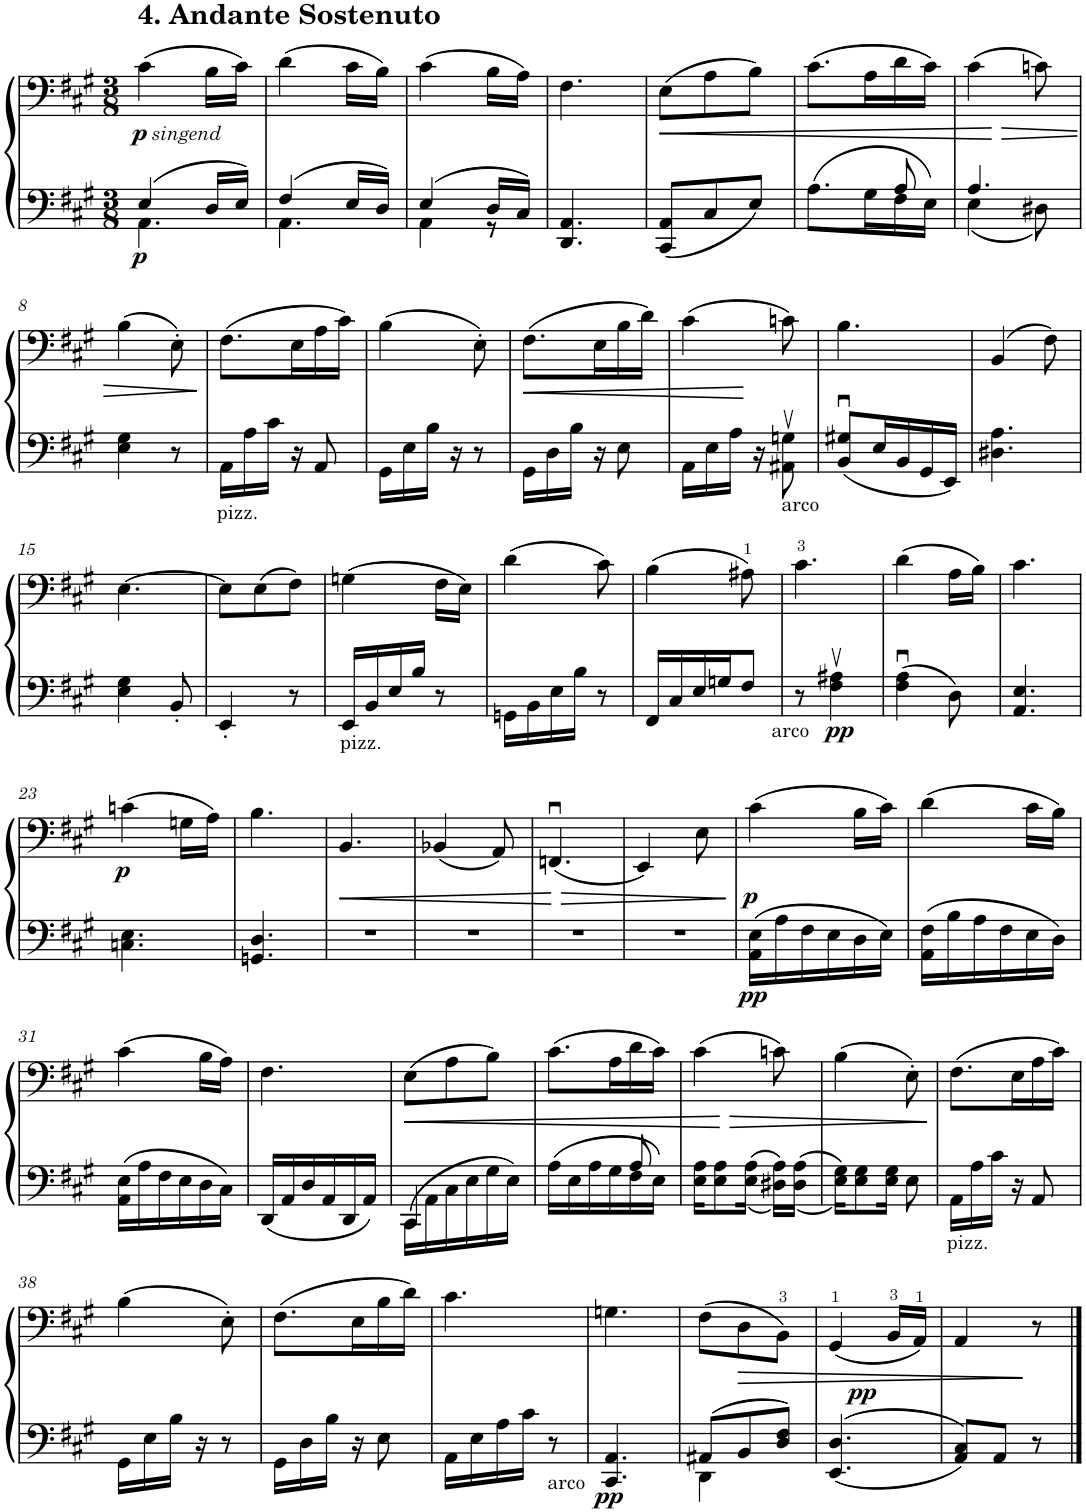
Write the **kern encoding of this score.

**kern	**dynam	**kern	**dynam
*part2	*part2	*part1	*part1
*staff2	*staff2	*staff1	*staff1
*I"Violoncello	*	*I"Violoncello	*
*I'Vc	*	*I'Vc	*
*clefF4	*	*clefF4	*
*k[f#c#g#]	*	*k[f#c#g#]	*
*M3/8	*	*M3/8	*
=1	=1	=1	=1
*^	*	*	*
!	!	!	!LO:TX:a:B:t=4. Andante Sostenuto	!
!	!	!	!LO:TX:b:i:t=singend	!
!	!	!LO:DY:b	!	!LO:DY:b
(4E/	4.AA\	p	(4c#\	p
16D/LL	.	.	16B\LL	.
16E/JJ)	.	.	16c#\JJ)	.
=2	=2	=2	=2	=2
(4F#/	4.AA\	.	(4d\	.
16E/LL	.	.	16c#\LL	.
16D/JJ)	.	.	16B\JJ)	.
=3	=3	=3	=3	=3
(4E/	4AA\	.	(4c#\	.
16D/LL	8r	.	16B\LL	.
16C#/JJ)	.	.	16A\JJ)	.
*v	*v	*	*	*
=4	=4	=4	=4
4.DD/ 4.AA/	.	4.F#\	.
=5	=5	=5	=5
!	!	!	!LO:HP:b
(8CC#/ 8AA/L	.	(8E\L	<
8C#/	.	8A\	.
8E/J)	.	8B\J)	.
=6	=6	=6	=6
*^	*	*	*
(8.A\L	4ryy	.	(8.c#\L	.
16G#\L	.	.	16A\L	.
16F#\	8A/	.	16d\	.
16E\JJ)	.	.	16c#\JJ)	.
=7	=7	=7	=7	=7
4.A/	(4E\	.	(4c#\	.
!	!	!	!	!LO:HP:n=1:b
.	8D#X\)	.	8cn\)	[ >
*v	*v	*	*	*
!!LO:LB:g=z
=8	=8	=8	=8
4E\ 4G#\	.	(4B\	.
8r	.	8E'\)	.
.	.	.	]
=9	=9	=9	=9
!LO:TX:b:t=pizz.	!	!	!
16AA\LL	.	(8.F#\L	.
16A\	.	.	.
16c#\JJ	.	.	.
16r	.	16E\L	.
8AA/	.	16A\	.
.	.	16c#\JJ)	.
=10	=10	=10	=10
16GG#\LL	.	(4B\	.
16E\	.	.	.
16B\JJ	.	.	.
16r	.	.	.
8r	.	8E'\)	.
=11	=11	=11	=11
!	!	!	!LO:HP:b
16GG#\LL	.	(8.F#\L	<
16D\	.	.	.
16B\JJ	.	.	.
16r	.	16E\L	.
8E\	.	16B\	.
.	.	16d\JJ)	.
=12	=12	=12	=12
16AA\LL	.	(4c#\	.
16E\	.	.	.
16A\JJ	.	.	.
16r	.	.	.
!LO:TX:b:t=arco	!	!	!
8AA#X\v 8Gn\v	.	8cn\)	[
=13	=13	=13	=13
(8BB/u 8G#X/uL	.	4.B\	.
16E/L	.	.	.
16BB/	.	.	.
16GG#/	.	.	.
16EE/JJ)	.	.	.
=14	=14	=14	=14
4.D#X\ 4.A\	.	(4BB/	.
.	.	8F#\)	.
!!LO:LB:g=z
=15	=15	=15	=15
4E\ 4G#\	.	[4.E\	.
8BB'/	.	.	.
=16	=16	=16	=16
4EE'/	.	8E\L]	.
.	.	(8E\	.
8r	.	8F#\J)	.
=17	=17	=17	=17
!LO:TX:b:t=pizz.	!	!	!
16EE/LL	.	(4Gn\	.
16BB/	.	.	.
16E/	.	.	.
16B/JJ	.	.	.
8r	.	16F#\LL	.
.	.	16E\JJ)	.
=18	=18	=18	=18
16GGn\LL	.	(4d\	.
16BB\	.	.	.
16E\	.	.	.
16B\JJ	.	.	.
8r	.	8c#\)	.
=19	=19	=19	=19
16FF#/LL	.	(4B\	.
16C#/	.	.	.
16E/	.	.	.
16Gn/J	.	.	.
8F#/J	.	8A#X\)	.
!LO:TX:b:t=arco	!	!	!
=20	=20	=20	=20
8r	.	4.c#\	.
!	!LO:DY:b	!	!
4F#\v 4A#X\v	pp	.	.
=21	=21	=21	=21
(4F#\u 4A\u	.	(4d\	.
8D\)	.	16A\LL	.
.	.	16B\JJ)	.
=22	=22	=22	=22
4.AA/ 4.E/	.	4.c#\	.
!!LO:LB:g=z
=23	=23	=23	=23
!	!	!	!LO:DY:b
4.Cn\ 4.E\	.	(4cn\	p
.	.	16Gn\LL	.
.	.	16A\JJ)	.
=24	=24	=24	=24
4.GGn/ 4.D/	.	4.B\	.
=25	=25	=25	=25
!	!	!	!LO:HP:b
4.r	.	4.BB/	<
=26	=26	=26	=26
4.r	.	(4BB-X/	.
.	.	8AA/)	.
=27	=27	=27	=27
4.r	.	(4.FFnu/	.
.	.	.	[
=28	=28	=28	=28
!	!	!	!LO:HP:b
4.r	.	4EE/)	>
.	.	8E\	.
.	.	.	]
=29	=29	=29	=29
!	!LO:DY:b	!	!LO:DY:b
(16AA\ 16E\LL	pp	(4c#\	p
16A\	.	.	.
16F#\	.	.	.
16E\	.	.	.
16D\	.	16B\LL	.
16E\JJ)	.	16c#\JJ)	.
=30	=30	=30	=30
(16AA\ 16F#\LL	.	(4d\	.
16B\	.	.	.
16A\	.	.	.
16F#\	.	.	.
16E\	.	16c#\LL	.
16D\JJ)	.	16B\JJ)	.
!!LO:LB:g=z
=31	=31	=31	=31
(16AA\ 16E\LL	.	(4c#\	.
16A\	.	.	.
16F#\	.	.	.
16E\	.	.	.
16D\	.	16B\LL	.
16C#\JJ)	.	16A\JJ)	.
=32	=32	=32	=32
(16DD/LL	.	4.F#\	.
16AA/	.	.	.
16D/	.	.	.
16AA/	.	.	.
16DD/	.	.	.
16AA/JJ)	.	.	.
=33	=33	=33	=33
*^	*	*	*
!	!	!	!	!LO:HP:b
(16CC#\LL	4CC#/	.	(8E\L	<
16AA\	.	.	.	.
16C#\	.	.	8A\	.
16E\	.	.	.	.
16G#\	8ryy	.	8B\J)	.
16E\JJ)	.	.	.	.
=34	=34	=34	=34	=34
(16A\LL	4ryy	.	(8.c#\L	.
16E\	.	.	.	.
16A\	.	.	.	.
16G#\	.	.	16A\L	.
16F#\	8A/	.	16d\	.
16E\JJ)	.	.	16c#\JJ)	.
*v	*v	*	*	*
=35	=35	=35	=35
16E\ 16A\KL	.	(4c#\	.
8E\ 8A\	.	.	.
(<(16E\ 16A\Jk	.	.	.
!	!	!	!LO:HP:n=1:b
16D#X\ 16A\LL))	.	8cn\)	[ >
(<(16D#\ 16A\JJ	.	.	.
=36	=36	=36	=36
16E\ 16G#\KL))	.	(4B\	.
8E\ 8G#\	.	.	.
16E\ 16G#\Jk	.	.	.
8E\	.	8E'\)	.
.	.	.	]
=37	=37	=37	=37
!LO:TX:b:t=pizz.	!	!	!
16AA\LL	.	(8.F#\L	.
16A\	.	.	.
16c#\JJ	.	.	.
16r	.	16E\L	.
8AA/	.	16A\	.
.	.	16c#\JJ)	.
!!LO:LB:g=z
=38	=38	=38	=38
16GG#\LL	.	(4B\	.
16E\	.	.	.
16B\JJ	.	.	.
16r	.	.	.
8r	.	8E'\)	.
=39	=39	=39	=39
16GG#\LL	.	(8.F#\L	.
16D\	.	.	.
16B\JJ	.	.	.
16r	.	16E\L	.
8E\	.	16B\	.
.	.	16d\JJ)	.
=40	=40	=40	=40
16AA\LL	.	4.c#\	.
16E\	.	.	.
16A\	.	.	.
16c#\JJ	.	.	.
!LO:TX:b:t=arco	!	!	!
8r	.	.	.
=41	=41	=41	=41
!	!LO:DY:b	!	!
4.CC#/ 4.AA/	pp	4.Gn\	.
=42	=42	=42	=42
*^	*	*	*
(8AA#X/L	4DD\	.	(8F#\L	.
!	!	!	!	!LO:HP:b
8BB/	.	.	8D\	>
8D/ 8F#/J)	8ryy	.	8BB\J)	.
=43	=43	=43	=43	=43
!	!	!	!	!LO:DY:b
*v	*v	*	*	*
(>(4.EE/ 4.D/	.	(4GG#/	pp
.	.	16BB/LL	.
.	.	16AA/JJ)	.
=44	=44	=44	=44
8AA/ 8C#/L))	.	4AA/	.
8AA/J	.	.	.
8r	.	8r	]
==	==	==	==
*-	*-	*-	*-
